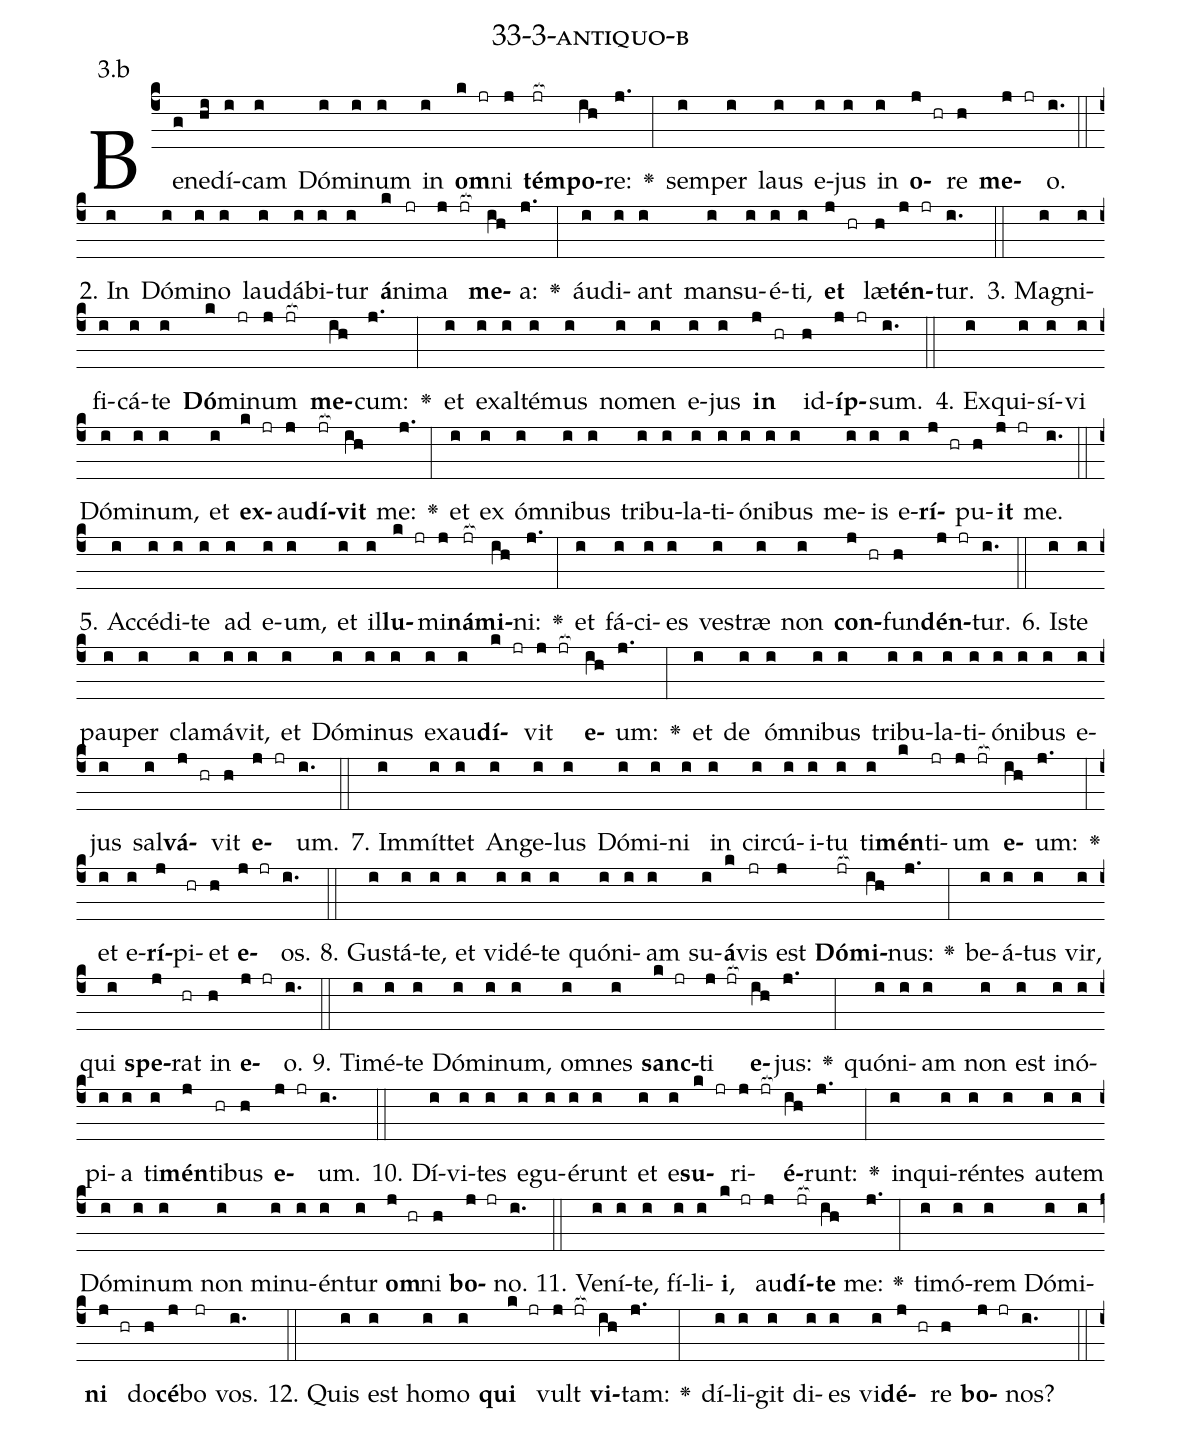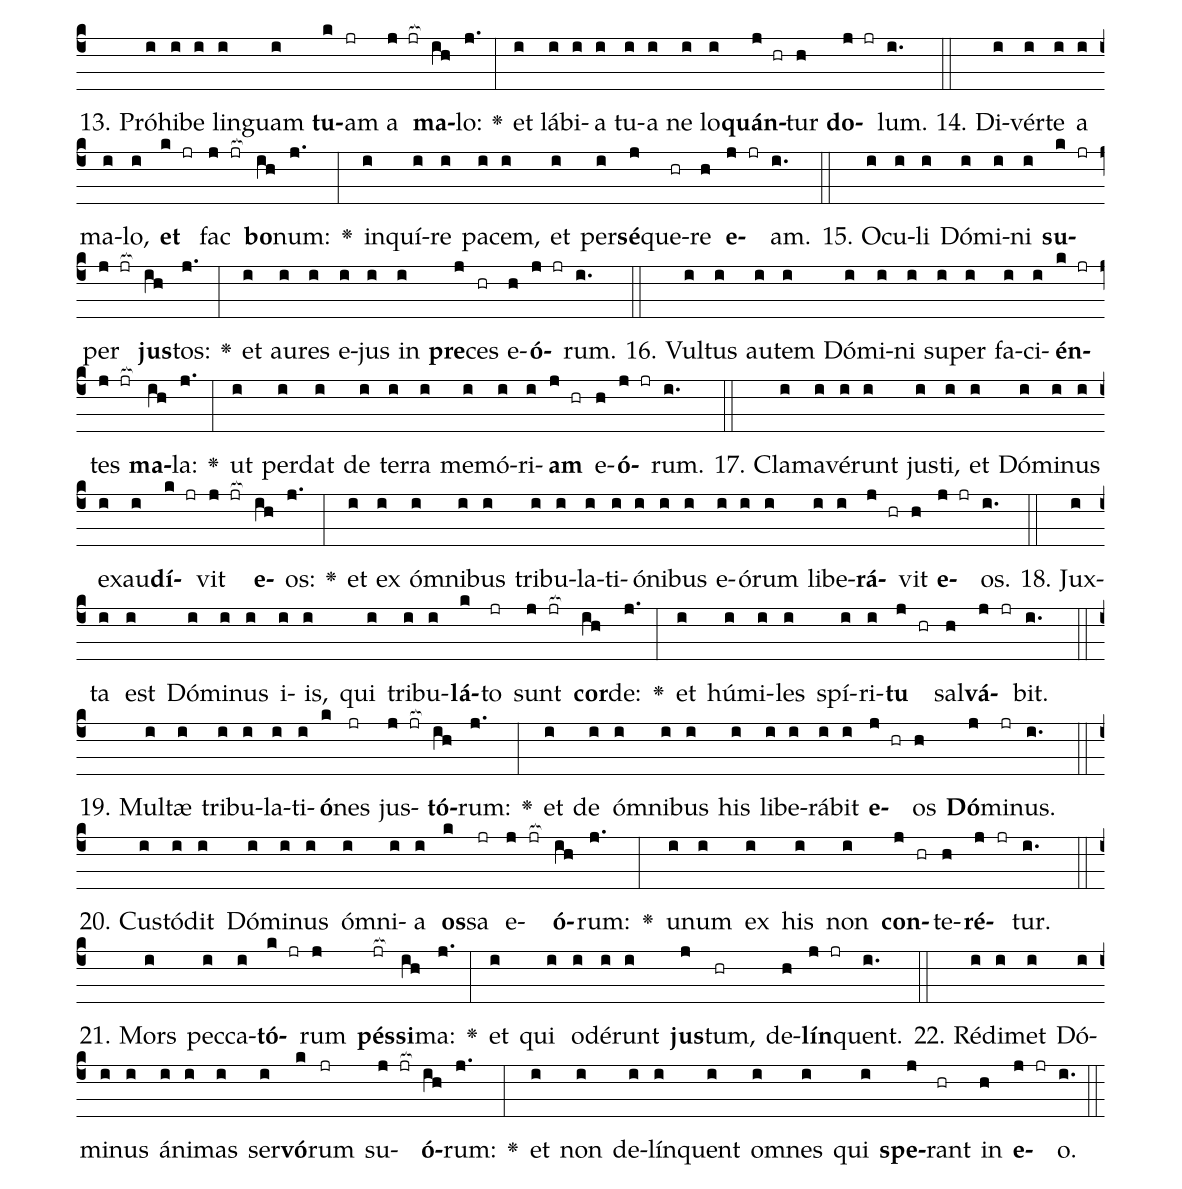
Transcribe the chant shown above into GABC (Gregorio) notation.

name: 33-3-antiquo-b;
annotation: 3.b;
%%
(c4)Be(g)ne(hi)dí(i)cam(i) Dó(i)mi(i)num(i) in(i) <b>om</b>(k jr)ni(j) <b>tém</b>(jr[ocb:1{])<b>po</b>(ih[ocb:0}])re:(j.) <v>\greheightstar</v>(:) sem(i)per(i) laus(i) e(i)jus(i) in(i) <b>o</b>(j hr)re(h) <b>me</b>(j jr)o.(i.) (::)
2. In(i) Dó(i)mi(i)no(i) lau(i)dá(i)bi(i)tur(i) <b>á</b>(k)ni(jr)ma(j jr[ocb:1{]) <b>me</b>(ih[ocb:0}])a:(j.) <v>\greheightstar</v>(:) áu(i)di(i)ant(i) man(i)su(i)é(i)ti,(i) <b>et</b>(j hr) læ(h)<b>tén</b>(j jr)tur.(i.) (::)
3. Ma(i)gni(i)fi(i)cá(i)te(i) <b>Dó</b>(k)mi(jr)num(j jr[ocb:1{]) <b>me</b>(ih[ocb:0}])cum:(j.) <v>\greheightstar</v>(:) et(i) ex(i)al(i)té(i)mus(i) no(i)men(i) e(i)jus(i) <b>in</b>(j hr) id(h)<b>íp</b>(j jr)sum.(i.) (::)
4. Ex(i)qui(i)sí(i)vi(i) Dó(i)mi(i)num,(i) et(i) <b>ex</b>(k jr)au(j)<b>dí</b>(jr[ocb:1{])<b>vit</b>(ih[ocb:0}]) me:(j.) <v>\greheightstar</v>(:) et(i) ex(i) óm(i)ni(i)bus(i) tri(i)bu(i)la(i)ti(i)ó(i)ni(i)bus(i) me(i)is(i) e(i)<b>rí</b>(j hr)pu(h)<b>it</b>(j jr) me.(i.) (::)
5. Ac(i)cé(i)di(i)te(i) ad(i) e(i)um,(i) et(i) il(i)<b>lu</b>(k jr)mi(j)<b>ná</b>(jr[ocb:1{])<b>mi</b>(ih[ocb:0}])ni:(j.) <v>\greheightstar</v>(:) et(i) fá(i)ci(i)es(i) ves(i)træ(i) non(i) <b>con</b>(j hr)fun(h)<b>dén</b>(j jr)tur.(i.) (::)
6. Is(i)te(i) pau(i)per(i) cla(i)má(i)vit,(i) et(i) Dó(i)mi(i)nus(i) ex(i)au(i)<b>dí</b>(k jr)vit(j jr[ocb:1{]) <b>e</b>(ih[ocb:0}])um:(j.) <v>\greheightstar</v>(:) et(i) de(i) óm(i)ni(i)bus(i) tri(i)bu(i)la(i)ti(i)ó(i)ni(i)bus(i) e(i)jus(i) sal(i)<b>vá</b>(j hr)vit(h) <b>e</b>(j jr)um.(i.) (::)
7. Im(i)mít(i)tet(i) An(i)ge(i)lus(i) Dó(i)mi(i)ni(i) in(i) cir(i)cú(i)i(i)tu(i) ti(i)<b>mén</b>(k)ti(jr)um(j jr[ocb:1{]) <b>e</b>(ih[ocb:0}])um:(j.) <v>\greheightstar</v>(:) et(i) e(i)<b>rí</b>(j)pi(hr)et(h) <b>e</b>(j jr)os.(i.) (::)
8. Gus(i)tá(i)te,(i) et(i) vi(i)dé(i)te(i) quón(i)i(i)am(i) su(i)<b>á</b>(k)vis(jr) est(j) <b>Dó</b>(jr[ocb:1{])<b>mi</b>(ih[ocb:0}])nus:(j.) <v>\greheightstar</v>(:) be(i)á(i)tus(i) vir,(i) qui(i) <b>spe</b>(j)rat(hr) in(h) <b>e</b>(j jr)o.(i.) (::)
9. Ti(i)mé(i)te(i) Dó(i)mi(i)num,(i) om(i)nes(i) <b>sanc</b>(k jr)ti(j jr[ocb:1{]) <b>e</b>(ih[ocb:0}])jus:(j.) <v>\greheightstar</v>(:) quón(i)i(i)am(i) non(i) est(i) in(i)ó(i)pi(i)a(i) ti(i)<b>mén</b>(j)ti(hr)bus(h) <b>e</b>(j jr)um.(i.) (::)
10. Dí(i)vi(i)tes(i) e(i)gu(i)é(i)runt(i) et(i) e(i)<b>su</b>(k jr)ri(j jr[ocb:1{])<b>é</b>(ih[ocb:0}])runt:(j.) <v>\greheightstar</v>(:) in(i)qui(i)rén(i)tes(i) au(i)tem(i) Dó(i)mi(i)num(i) non(i) mi(i)nu(i)én(i)tur(i) <b>om</b>(j hr)ni(h) <b>bo</b>(j jr)no.(i.) (::)
11. Ve(i)ní(i)te,(i) fí(i)li(i)<b>i</b>,(k jr) au(j)<b>dí</b>(jr[ocb:1{])<b>te</b>(ih[ocb:0}]) me:(j.) <v>\greheightstar</v>(:) ti(i)mó(i)rem(i) Dó(i)mi(i)<b>ni</b>(j hr) do(h)<b>cé</b>(j)bo(jr) vos.(i.) (::)
12. Quis(i) est(i) ho(i)mo(i) <b>qui</b>(k jr) vult(j jr[ocb:1{]) <b>vi</b>(ih[ocb:0}])tam:(j.) <v>\greheightstar</v>(:) dí(i)li(i)git(i) di(i)es(i) vi(i)<b>dé</b>(j hr)re(h) <b>bo</b>(j jr)nos?(i.) (::)
13. Pró(i)hi(i)be(i) lin(i)guam(i) <b>tu</b>(k)am(jr) a(j jr[ocb:1{]) <b>ma</b>(ih[ocb:0}])lo:(j.) <v>\greheightstar</v>(:) et(i) lá(i)bi(i)a(i) tu(i)a(i) ne(i) lo(i)<b>quán</b>(j hr)tur(h) <b>do</b>(j jr)lum.(i.) (::)
14. Di(i)vér(i)te(i) a(i) ma(i)lo,(i) <b>et</b>(k jr) fac(j jr[ocb:1{]) <b>bo</b>(ih[ocb:0}])num:(j.) <v>\greheightstar</v>(:) in(i)quí(i)re(i) pa(i)cem,(i) et(i) per(i)<b>sé</b>(j)que(hr)re(h) <b>e</b>(j jr)am.(i.) (::)
15. O(i)cu(i)li(i) Dó(i)mi(i)ni(i) <b>su</b>(k jr)per(j jr[ocb:1{]) <b>jus</b>(ih[ocb:0}])tos:(j.) <v>\greheightstar</v>(:) et(i) au(i)res(i) e(i)jus(i) in(i) <b>pre</b>(j)ces(hr) e(h)<b>ó</b>(j jr)rum.(i.) (::)
16. Vul(i)tus(i) au(i)tem(i) Dó(i)mi(i)ni(i) su(i)per(i) fa(i)ci(i)<b>én</b>(k jr)tes(j jr[ocb:1{]) <b>ma</b>(ih[ocb:0}])la:(j.) <v>\greheightstar</v>(:) ut(i) per(i)dat(i) de(i) ter(i)ra(i) me(i)mó(i)ri(i)<b>am</b>(j hr) e(h)<b>ó</b>(j jr)rum.(i.) (::)
17. Cla(i)ma(i)vé(i)runt(i) jus(i)ti,(i) et(i) Dó(i)mi(i)nus(i) ex(i)au(i)<b>dí</b>(k jr)vit(j jr[ocb:1{]) <b>e</b>(ih[ocb:0}])os:(j.) <v>\greheightstar</v>(:) et(i) ex(i) óm(i)ni(i)bus(i) tri(i)bu(i)la(i)ti(i)ó(i)ni(i)bus(i) e(i)ó(i)rum(i) li(i)be(i)<b>rá</b>(j hr)vit(h) <b>e</b>(j jr)os.(i.) (::)
18. Jux(i)ta(i) est(i) Dó(i)mi(i)nus(i) i(i)is,(i) qui(i) tri(i)bu(i)<b>lá</b>(k)to(jr) sunt(j jr[ocb:1{]) <b>cor</b>(ih[ocb:0}])de:(j.) <v>\greheightstar</v>(:) et(i) hú(i)mi(i)les(i) spí(i)ri(i)<b>tu</b>(j hr) sal(h)<b>vá</b>(j jr)bit.(i.) (::)
19. Mul(i)tæ(i) tri(i)bu(i)la(i)ti(i)<b>ó</b>(k)nes(jr) jus(j jr[ocb:1{])<b>tó</b>(ih[ocb:0}])rum:(j.) <v>\greheightstar</v>(:) et(i) de(i) óm(i)ni(i)bus(i) his(i) li(i)be(i)rá(i)bit(i) <b>e</b>(j hr)os(h) <b>Dó</b>(j)mi(jr)nus.(i.) (::)
20. Cus(i)tó(i)dit(i) Dó(i)mi(i)nus(i) óm(i)ni(i)a(i) <b>os</b>(k)sa(jr) e(j jr[ocb:1{])<b>ó</b>(ih[ocb:0}])rum:(j.) <v>\greheightstar</v>(:) u(i)num(i) ex(i) his(i) non(i) <b>con</b>(j hr)te(h)<b>ré</b>(j jr)tur.(i.) (::)
21. Mors(i) pec(i)ca(i)<b>tó</b>(k jr)rum(j) <b>pés</b>(jr[ocb:1{])<b>si</b>(ih[ocb:0}])ma:(j.) <v>\greheightstar</v>(:) et(i) qui(i) o(i)dé(i)runt(i) <b>jus</b>(j)tum,(hr) de(h)<b>lín</b>(j jr)quent.(i.) (::)
22. Réd(i)i(i)met(i) Dó(i)mi(i)nus(i) á(i)ni(i)mas(i) ser(i)<b>vó</b>(k)rum(jr) su(j jr[ocb:1{])<b>ó</b>(ih[ocb:0}])rum:(j.) <v>\greheightstar</v>(:) et(i) non(i) de(i)lín(i)quent(i) om(i)nes(i) qui(i) <b>spe</b>(j)rant(hr) in(h) <b>e</b>(j jr)o.(i.) (::)
